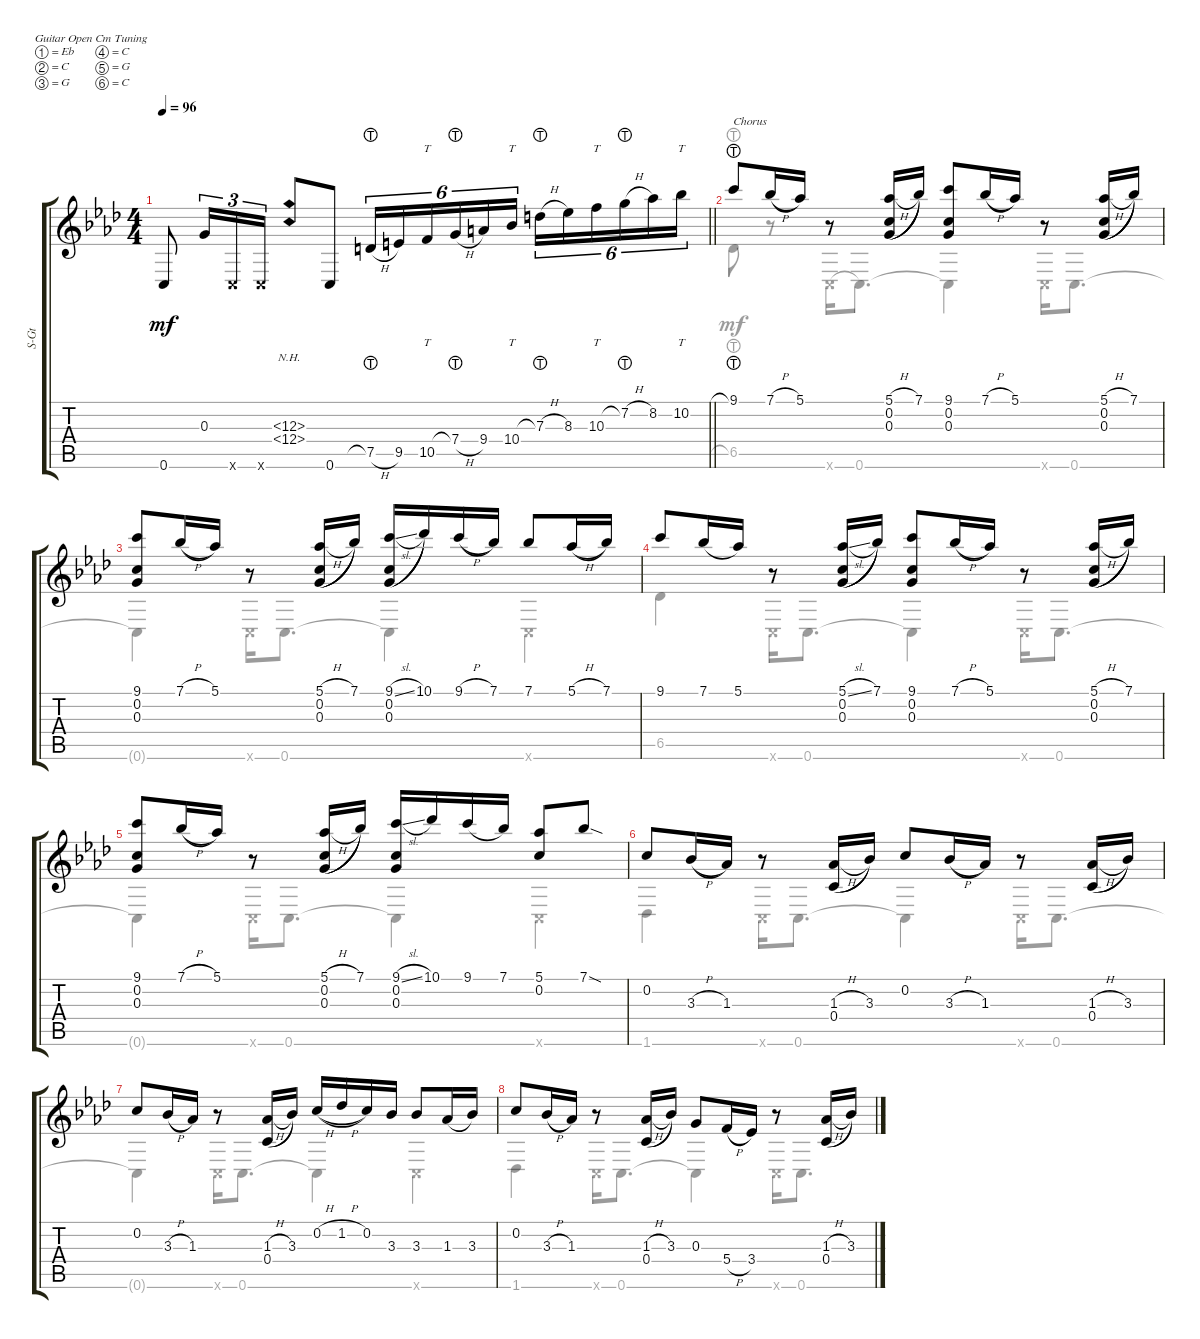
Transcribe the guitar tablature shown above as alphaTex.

\defaultSystemsLayout 4
\bracketExtendMode groupsimilarinstruments
\otherSystemsTrackNameOrientation horizontal
\track ("Steel Guitar" "S-Gt") {defaultSystemsLayout 2 instrument acousticguitarsteel}
\staff {score tabs}
\tuning (Eb4 C4 G3 C3 G2 C2)
\voice
\ts (4 4)
\tempo 96
\clef g2
\scale
1.07762
\barLineRight lightlight
\ks ab
0.6.8{dy mf} 0.3.16{tu (3 2)} 0.6{x}.16{tu (3 2)} 0.6{x}.16{tu (3 2)} (12.4{nh} 12.3{nh}).8 0.6.8 7.5{h lht}.16{tu (6 4)} 9.5.16{tu (6 4)} 10.5.16{tt tu (6 4)} 7.4{h lht}.16{tu (6 4)} 9.4.16{tu (6 4)} 10.4.16{tt tu (6 4)} 7.3{h lht}.16{tu (6 4)} 8.3.16{tu (6 4)} 10.3.16{tt tu (6 4)} 7.2{h lht}.16{tu (6 4)} 8.2.16{tu (6 4)} 10.2.16{tt tu (6 4)} |
\scale
0.92238 9.1{lht}.8{txt "Chorus"} 7.1{h}.16{legatoorigin} 5.1.16 r.8 (0.3 0.2 5.1{h}).16{legatoorigin} 7.1.16 (9.1 0.2 0.3).8 7.1{h}.16{legatoorigin} 5.1.16 r.8 (0.2 0.3 5.1{h}).16{legatoorigin} 7.1.16 |
\scale
1.07294 (0.3 0.2 9.1).8 7.1{h}.16{legatoorigin} 5.1.16 r.8 (0.3 0.2 5.1{h}).16{legatoorigin} 7.1.16 (0.3 0.2 9.1{sl}).16{legatoorigin} 10.1.16 9.1{h}.16{legatoorigin} 7.1.16 7.1.8 5.1{h}.16{legatoorigin} 7.1.16 |
\scale
0.927059 9.1.8 7.1.16{legatoorigin} 5.1.16 r.8 (0.3 0.2 5.1{sl}).16{legatoorigin} 7.1.16 (9.1 0.2 0.3).8 7.1{h}.16{legatoorigin} 5.1.16 r.8 (0.3 0.2 5.1{h}).16{legatoorigin} 7.1.16 |
\scale
1.07294 (0.3 0.2 9.1).8 7.1{h}.16{legatoorigin} 5.1.16 r.8 (0.2 5.1{h} 0.3).16{legatoorigin} 7.1.16 (9.1{sl} 0.2 0.3).16 10.1.16 9.1.16{legatoorigin} 7.1.16 (5.1 0.2).8 7.1{sod}.8 |
\scale
0.927059 0.2.8 3.3{h}.16{legatoorigin} 1.3.16 r.8 (0.4 1.3{h}).16{legatoorigin} 3.3.16 0.2.8 3.3{h}.16{legatoorigin} 1.3.16 r.8 (0.4 1.3{h}).16{legatoorigin} 3.3.16 |
\scale
1.07294 0.2.8 3.3{h}.16{legatoorigin} 1.3.16 r.8 (0.4 1.3{h}).16{legatoorigin} 3.3.16 0.2{h}.16{legatoorigin} 1.2{h}.16{legatoorigin} 0.2.16 3.3.16 3.3.8 1.3.16{legatoorigin} 3.3.16 |
\scale
0.927059 0.2.8 3.3{h}.16{legatoorigin} 1.3.16 r.8 (0.4 1.3{h}).16{legatoorigin} 3.3.16 0.3.8 5.4{h}.16{legatoorigin} 3.4.16 r.8 (0.4 1.3{h}).16{legatoorigin} 3.3.16
\voice
\clef g2
\ottava regular
\simile none
\scale
1.07762
\barLineRight lightlight
\ks ab
|
\scale
0.92238 6.5{lht}.8 r.8 0.6{x}.16{legatoorigin} 0.6.8{d} 0.6{t}.4 0.6{x}.16 0.6.8{d} |
\scale
1.07294 0.6{t}.4 0.6{x}.16 0.6.8{d} 0.6{t}.4 0.6{x}.4 |
\scale
0.927059 6.5.4 0.6{x}.16 0.6.8{d} 0.6{t}.4 0.6{x}.16 0.6.8{d} |
\scale
1.07294 0.6{t}.4 0.6{x}.16 0.6.8{d} 0.6{t}.4 0.6{x}.4 |
\scale
0.927059 1.6.4 0.6{x}.16 0.6.8{d} 0.6{t}.4 0.6{x}.16 0.6.8{d} |
\scale
1.07294 0.6{t}.4 0.6{x}.16 0.6.8{d} 0.6{t}.4 0.6{x}.4 |
\scale
0.927059 1.6.4 0.6{x}.16 0.6.8{d} 0.6{t}.4 0.6{x}.16 0.6.8{d}
